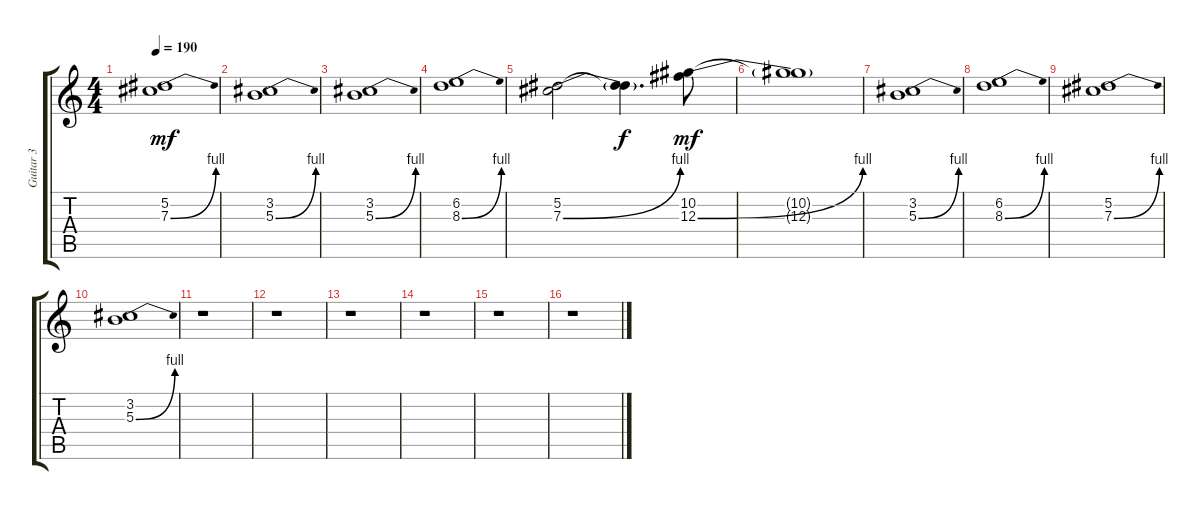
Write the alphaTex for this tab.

\track ("Guitar 3" "Guitar 3") {instrument acousticguitarsteel}
\staff {score tabs}
\tuning (Eb4 Bb3 Gb3 Db3 Ab2 Db2) {hide}
\ts (4 4)
\tempo 190
\clef g2
\ks c
(5.2 7.3{be (bend 0 0 60 4)}).1{dy mf} |
(3.2 5.3{be (bend 0 0 60 4)}).1 |
(3.2 5.3{be (bend 0 0 60 4)}).1 |
(6.2 8.3{be (bend 0 0 60 4)}).1 |
(5.2 7.3{be (bend 0 0 60 4)}).2 (5.2{t} 7.3{t}).4{d dy f} (10.2 12.3{be (bend 0 0 60 4)}).8{dy mf} |
(10.2{t} 12.3{t}).1 |
(3.2 5.3{be (bend 0 0 60 4)}).1 |
(6.2 8.3{be (bend 0 0 60 4)}).1 |
(5.2 7.3{be (bend 0 0 60 4)}).1 |
(3.2 5.3{be (bend 0 0 60 4)}).1 |
r.1 |
r.1 |
r.1 |
r.1 |
r.1 |
r.1
